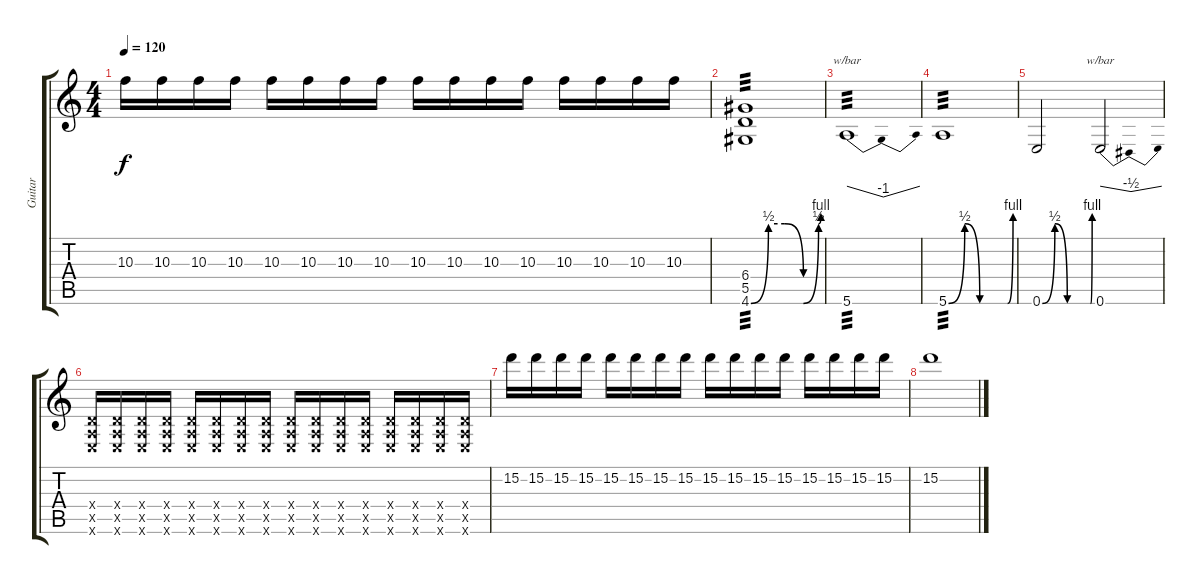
\track ("Guitar" "Guitar") {instrument electricguitarclean}
\staff {score tabs}
\tuning (E4 B3 G3 D3 A2 E2) {hide}
\ts (4 4)
\tempo 120
\clef g2
\ks c
10.3.16{dy f} 10.3.16 10.3.16 10.3.16 10.3.16 10.3.16 10.3.16 10.3.16 10.3.16 10.3.16 10.3.16 10.3.16 10.3.16 10.3.16 10.3.16 10.3.16 |
(6.4 5.5 4.6{be (custom 0 0 15 2 29 2 45 0 58 2 60 4)}).1{tp 3} |
5.6.1{tbe (dip default 0 0 30 -4 60 0) tp 3} |
5.6{be (custom 0 0 15 2 29 0 51 0 55 0 60 4)}.1{tp 3} |
0.6{be (custom 0 0 15 2 30 0 46 0 58 0 60 4)}.2 0.6.2{tbe (dip default 0 0 30 -2 60 0)} |
(0.4{x} 0.5{x} 0.6{x}).16 (0.4{x} 0.5{x} 0.6{x}).16 (0.4{x} 0.5{x} 0.6{x}).16 (0.4{x} 0.5{x} 0.6{x}).16 (0.4{x} 0.5{x} 0.6{x}).16 (0.4{x} 0.5{x} 0.6{x}).16 (0.4{x} 0.5{x} 0.6{x}).16 (0.4{x} 0.5{x} 0.6{x}).16 (0.4{x} 0.5{x} 0.6{x}).16 (0.4{x} 0.5{x} 0.6{x}).16 (0.4{x} 0.5{x} 0.6{x}).16 (0.4{x} 0.5{x} 0.6{x}).16 (0.4{x} 0.5{x} 0.6{x}).16 (0.4{x} 0.5{x} 0.6{x}).16 (0.4{x} 0.5{x} 0.6{x}).16 (0.4{x} 0.5{x} 0.6{x}).16 |
15.2.16 15.2.16 15.2.16 15.2.16 15.2.16 15.2.16 15.2.16 15.2.16 15.2.16 15.2.16 15.2.16 15.2.16 15.2.16 15.2.16 15.2.16 15.2.16 |
15.2.1
